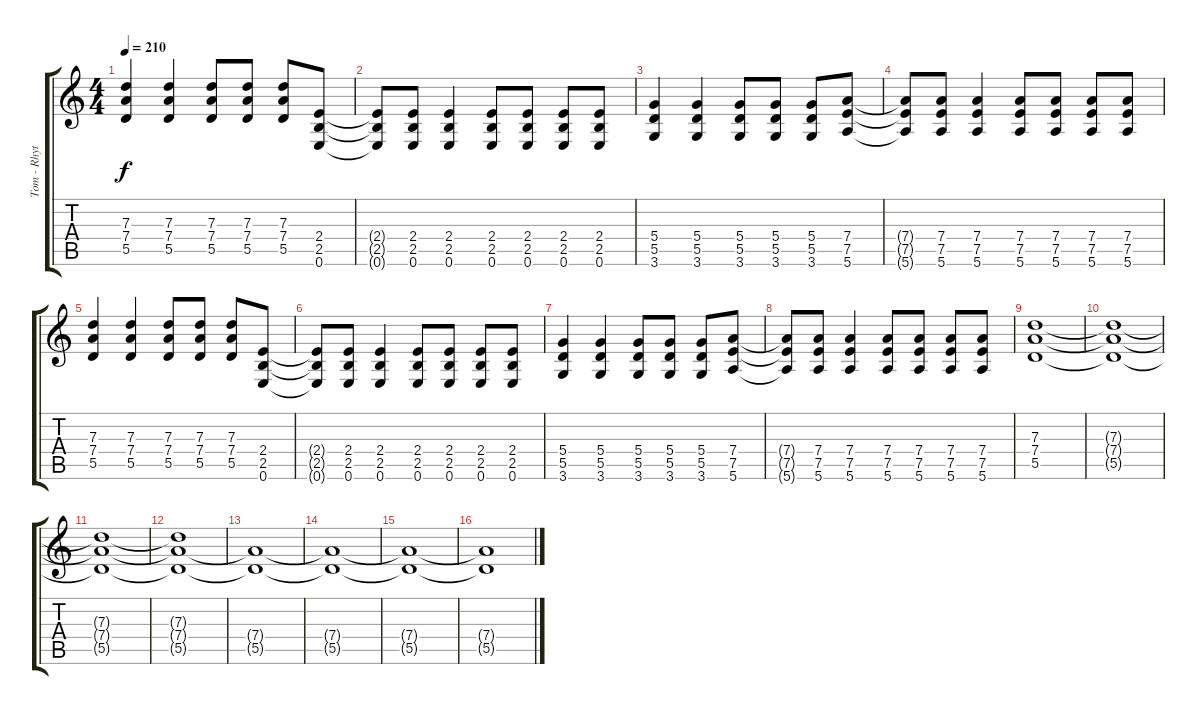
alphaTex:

\track ("Tom - Rhytm Guitar Left" "Tom - Rhyt") {instrument overdrivenguitar}
\staff {score tabs}
\tuning (E4 B3 G3 D3 A2 E2) {hide}
\ts (4 4)
\tempo 210
\clef g2
\ks c
(7.3 7.4 5.5).4{dy f} (7.3 7.4 5.5).4 (7.3 7.4 5.5).8 (7.3 7.4 5.5).8 (7.3 7.4 5.5).8 (2.4 2.5 0.6).8 |
(2.4{t} 2.5{t} 0.6{t}).8 (2.4 2.5 0.6).8 (2.4 2.5 0.6).4 (2.4 2.5 0.6).8 (2.4 2.5 0.6).8 (2.4 2.5 0.6).8 (2.4 2.5 0.6).8 |
(5.4 5.5 3.6).4 (5.4 5.5 3.6).4 (5.4 5.5 3.6).8 (5.4 5.5 3.6).8 (5.4 5.5 3.6).8 (7.4 7.5 5.6).8 |
(7.4{t} 7.5{t} 5.6{t}).8 (7.4 7.5 5.6).8 (7.4 7.5 5.6).4 (7.4 7.5 5.6).8 (7.4 7.5 5.6).8 (7.4 7.5 5.6).8 (7.4 7.5 5.6).8 |
(7.3 7.4 5.5).4 (7.3 7.4 5.5).4 (7.3 7.4 5.5).8 (7.3 7.4 5.5).8 (7.3 7.4 5.5).8 (2.4 2.5 0.6).8 |
(2.4{t} 2.5{t} 0.6{t}).8 (2.4 2.5 0.6).8 (2.4 2.5 0.6).4 (2.4 2.5 0.6).8 (2.4 2.5 0.6).8 (2.4 2.5 0.6).8 (2.4 2.5 0.6).8 |
(5.4 5.5 3.6).4 (5.4 5.5 3.6).4 (5.4 5.5 3.6).8 (5.4 5.5 3.6).8 (5.4 5.5 3.6).8 (7.4 7.5 5.6).8 |
(7.4{t} 7.5{t} 5.6{t}).8 (7.4 7.5 5.6).8 (7.4 7.5 5.6).4 (7.4 7.5 5.6).8 (7.4 7.5 5.6).8 (7.4 7.5 5.6).8 (7.4 7.5 5.6).8 |
(7.3 7.4 5.5).1 |
(7.3{t} 7.4{t} 5.5{t}).1 |
(7.3{t} 7.4{t} 5.5{t}).1 |
(7.3{t} 7.4{t} 5.5{t}).1 |
(7.4{t} 5.5{t}).1{volume 0} |
(7.4{t} 5.5{t}).1 |
(7.4{t} 5.5{t}).1 |
(7.4{t} 5.5{t}).1
